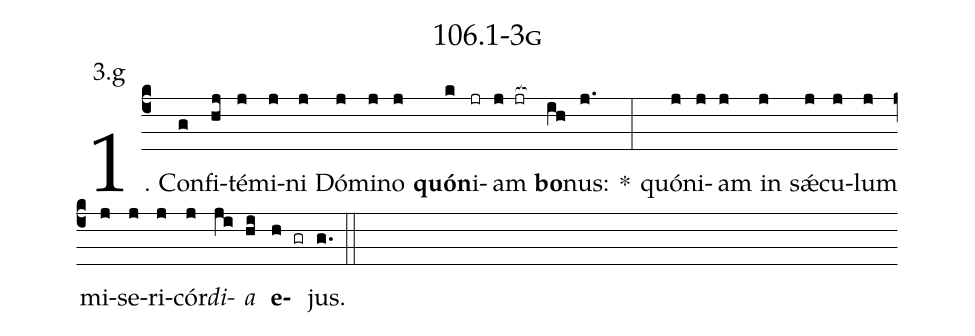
name: 106.1-3g;
annotation: 3.g;
%%
(c4)1. Con(g)fi(hj)té(j)mi(j)ni(j) Dó(j)mi(j)no(j) <b>quón</b>(k)i(jr)am(j jr[ocb:1{]) <b>bo</b>(ih[ocb:0}])nus:(j.) *(:) quón(j)i(j)am(j) in(j) sǽ(j)cu(j)lum(j) mi(j)se(j)ri(j)cór(j)<i>di</i>(ji)<i>a</i>(hi) <b>e</b>(h gr)jus.(g.) (::)
